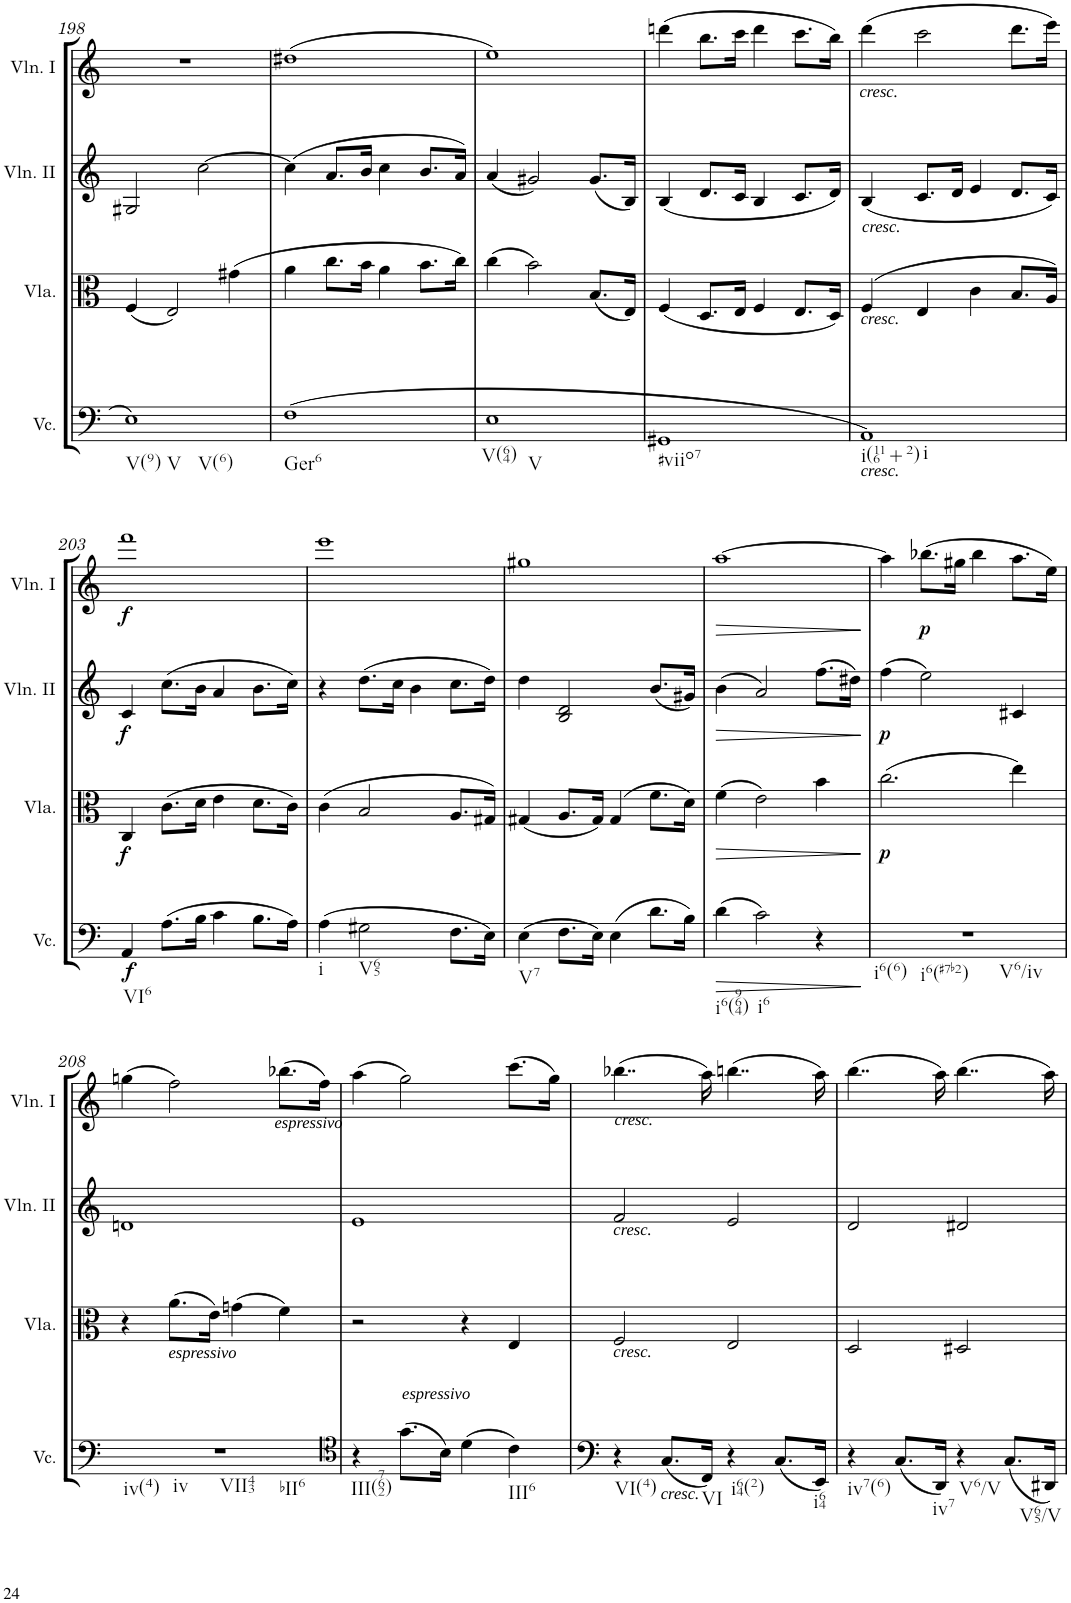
**kern	**dynam	**kern	**dynam	**kern	**dynam	**kern	**dynam
*part4	*part4	*part3	*part3	*part2	*part2	*part1	*part1
*staff4	*staff4	*staff3	*staff3	*staff2	*staff2	*staff1	*staff1
*I"Violoncello	*	*I"Viola	*	*I"Violin II	*	*I"Violin I	*
*I'Vc.	*	*I'Vla.	*	*I'Vln. II	*	*I'Vln. I	*
!!LO:PB:g=z
*clefF4	*	*clefC3	*	*clefG2	*	*clefG2	*
*k[]	*	*k[]	*	*k[]	*	*k[]	*
*M4/4	*	*M4/4	*	*M4/4	*	*M4/4	*
*met(c)	*	*met(c)	*	*met(c)	*	*met(c)	*
=198	=198	=198	=198	=198	=198	=198	=198
!LO:TX:b:t=V(9)	!	!	!	!	!	!	!
!LO:TX:b:t=V	!	!	!	!	!	!	!
!LO:TX:b:t=V(6)	!	!	!	!	!	!	!
1E	.	(4F/	.	2G#X/	.	1r	.
.	.	2E/)	.	.	.	.	.
.	.	.	.	[2cc\	.	.	.
.	.	(4g#X\	.	.	.	.	.
=199	=199	=199	=199	=199	=199	=199	=199
!LO:TX:b:t=Ger6	!	!	!	!	!	!	!
(1F	.	4a\	.	(4cc\]	.	(1dd#X	.
.	.	8.cc\L	.	8.a/L	.	.	.
.	.	16b\Jk	.	16b/Jk	.	.	.
.	.	4a\	.	4cc\	.	.	.
.	.	8.b\L	.	8.b/L	.	.	.
.	.	16cc\Jk)	.	16a/Jk)	.	.	.
=200	=200	=200	=200	=200	=200	=200	=200
!LO:TX:b:t=V(64)	!	!	!	!	!	!	!
!LO:TX:b:t=V	!	!	!	!	!	!	!
1E	.	(4cc\	.	(4a/	.	1ee)	.
.	.	2b\)	.	2g#X/)	.	.	.
.	.	(8.B/L	.	(8.g#/L	.	.	.
.	.	16E/Jk)	.	16B/Jk)	.	.	.
=201	=201	=201	=201	=201	=201	=201	=201
!LO:TX:b:t=#viio7	!	!	!	!	!	!	!
1GG#X	.	(4F/	.	(4B/	.	(4dddn\	.
.	.	8.D/L	.	8.d/L	.	8.bb\L	.
.	.	16E/Jk	.	16c/Jk	.	16ccc\Jk	.
.	.	4F/	.	4B/	.	4ddd\	.
.	.	8.E/L	.	8.c/L	.	8.ccc\L	.
.	.	16D/Jk)	.	16d/Jk)	.	16bb\Jk)	.
=202	=202	=202	=202	=202	=202	=202	=202
!	!	!	!	!	!	!LO:TX:b:i:t=cresc.	!
!	!	!	!	!LO:TX:b:i:t=cresc.	!	!	!
!	!	!LO:TX:b:i:t=cresc.	!	!	!	!	!
!LO:TX:b:i:t=cresc.	!	!	!	!	!	!	!
!LO:TX:b:t=i(116+2)	!	!	!	!	!	!	!
!LO:TX:b:t=i	!	!	!	!	!	!	!
1AA)	.	(4F/	.	(4B/	.	(4ddd\	.
.	.	4E/	.	8.c/L	.	2ccc\	.
.	.	.	.	16d/Jk	.	.	.
.	.	4c\	.	4e/	.	.	.
.	.	8.B/L	.	8.d/L	.	8.ddd\L	.
.	.	16A/Jk)	.	16c/Jk)	.	16eee\Jk)	.
!!LO:LB:g=z
=203	=203	=203	=203	=203	=203	=203	=203
!LO:TX:b:t=VI6	!	!	!	!	!	!	!
!	!LO:DY:b	!	!LO:DY:b	!	!LO:DY:b	!	!LO:DY:b
4AA/	f	4C/	f	4c/	f	1fff	f
(8.A\L	.	(8.c\L	.	(8.cc\L	.	.	.
16B\Jk	.	16d\Jk	.	16b\Jk	.	.	.
4c\	.	4e\	.	4a/	.	.	.
8.B\L	.	8.d\L	.	8.b\L	.	.	.
16A\Jk)	.	16c\Jk)	.	16cc\Jk)	.	.	.
=204	=204	=204	=204	=204	=204	=204	=204
!LO:TX:b:t=i	!	!	!	!	!	!	!
(4A\	.	(4c\	.	4r	.	1eee	.
!LO:TX:b:t=V65	!	!	!	!	!	!	!
2G#X\	.	2B/	.	(8.dd\L	.	.	.
.	.	.	.	16cc\Jk	.	.	.
.	.	.	.	4b\	.	.	.
8.F\L	.	8.A/L	.	8.cc\L	.	.	.
16E\Jk)	.	16G#X/Jk)	.	16dd\Jk)	.	.	.
=205	=205	=205	=205	=205	=205	=205	=205
!LO:TX:b:t=V7	!	!	!	!	!	!	!
(4E\	.	(4G#X/	.	4dd\	.	1gg#X	.
8.F\L	.	8.A/L	.	2B/ 2d/	.	.	.
16E\Jk)	.	16G#/Jk)	.	.	.	.	.
(4E\	.	(4G#/	.	.	.	.	.
8.d\L	.	8.f\L	.	(8.b/L	.	.	.
16B\Jk)	.	16d\Jk)	.	16g#X/Jk)	.	.	.
=206	=206	=206	=206	=206	=206	=206	=206
!LO:TX:b:t=i6(964)	!	!	!	!	!	!	!
!	!LO:HP:b	!	!LO:HP:b	!	!LO:HP:b	!	!LO:HP:b
(4d\	>	(4f\	>	(4b\	>	[1aa	>
!LO:TX:b:t=i6	!	!	!	!	!	!	!
2c\)	.	2e\)	.	2a/)	.	.	.
4r	.	4b\	.	(8.ff\L	.	.	.
.	.	.	.	16dd#X\Jk)	.	.	.
.	]	.	]	.	]	.	]
=207	=207	=207	=207	=207	=207	=207	=207
!LO:TX:b:t=i6(6)	!	!	!	!	!	!	!
!LO:TX:b:t=i6(#7b2)	!	!	!	!	!	!	!
!LO:TX:b:t=V6/iv	!	!	!	!	!	!	!
!	!	!	!LO:DY:b	!	!LO:DY:b	!	!
1r	.	(2.cc\	p	(4ff\	p	4aa\]	.
!	!	!	!	!	!	!	!LO:DY:b
.	.	.	.	2ee\)	.	(8.bb-X\L	p
.	.	.	.	.	.	16gg#X\Jk	.
.	.	.	.	.	.	4bb-\	.
.	.	4ee\)	.	4c#X/	.	8.aa\L	.
.	.	.	.	.	.	16ee\Jk)	.
!!LO:LB:g=z
=208	=208	=208	=208	=208	=208	=208	=208
!LO:TX:b:t=iv(4)	!	!	!	!	!	!	!
!LO:TX:b:t=iv	!	!	!	!	!	!	!
!LO:TX:b:t=VII43	!	!	!	!	!	!	!
!LO:TX:b:t=bII6	!	!	!	!	!	!	!
1r	.	4r	.	1dn	.	(4ggn\	.
!	!	!LO:TX:b:i:t=espressivo	!	!	!	!	!
.	.	(8.a\L	.	.	.	2ff\)	.
.	.	16e\Jk)	.	.	.	.	.
.	.	(4gn\	.	.	.	.	.
!	!	!	!	!	!	!LO:TX:a:i:t=espressivo	!
.	.	4f\)	.	.	.	(8.bb-X\L	.
.	.	.	.	.	.	16ff\Jk)	.
=209	=209	=209	=209	=209	=209	=209	=209
*clefC4	*	*	*	*	*	*	*
!LO:TX:b:t=III(762)	!	!	!	!	!	!	!
4r	.	2r	.	1e	.	(4aa\	.
!LO:TX:a:i:t=espressivo	!	!	!	!	!	!	!
(8.g\L	.	.	.	.	.	2gg\)	.
16B\Jk)	.	.	.	.	.	.	.
(4d\	.	4r	.	.	.	.	.
!LO:TX:b:t=III6	!	!	!	!	!	!	!
4c\)	.	4E/	.	.	.	(8.ccc\L	.
.	.	.	.	.	.	16gg\Jk)	.
=210	=210	=210	=210	=210	=210	=210	=210
!	!	!	!	!	!	!LO:TX:a:i:t=cresc.	!
!	!	!	!	!LO:TX:b:i:t=cresc.	!	!	!
!	!	!LO:TX:b:i:t=cresc.	!	!	!	!	!
!LO:TX:b:t=VI(4)	!	!	!	!	!	!	!
4r	.	2F/	.	2f/	.	(4..bb-X\	.
!LO:TX:b:i:t=cresc.	!	!	!	!	!	!	!
(8.C/L	.	.	.	.	.	.	.
!LO:TX:b:t=VI	!	!	!	!	!	!	!
16FF/Jk)	.	.	.	.	.	16aa\)	.
!LO:TX:b:t=i64(2)	!	!	!	!	!	!	!
4r	.	2E/	.	2e/	.	(4..bbn\	.
(8.C/L	.	.	.	.	.	.	.
!LO:TX:b:t=i64	!	!	!	!	!	!	!
16EE/Jk)	.	.	.	.	.	16aa\)	.
=211	=211	=211	=211	=211	=211	=211	=211
!LO:TX:b:t=iv7(6)	!	!	!	!	!	!	!
4r	.	2D/	.	2d/	.	(4..bb\	.
(8.C/L	.	.	.	.	.	.	.
!LO:TX:b:t=iv7	!	!	!	!	!	!	!
16DD/Jk)	.	.	.	.	.	16aa\)	.
!LO:TX:b:t=V6/V	!	!	!	!	!	!	!
4r	.	2D#X/	.	2d#X/	.	(4..bb\	.
(8.C/L	.	.	.	.	.	.	.
!LO:TX:b:t=V65/V	!	!	!	!	!	!	!
16DD#X/Jk)	.	.	.	.	.	16aa\)	.
=	=	=	=	=	=	=	=
*-	*-	*-	*-	*-	*-	*-	*-
